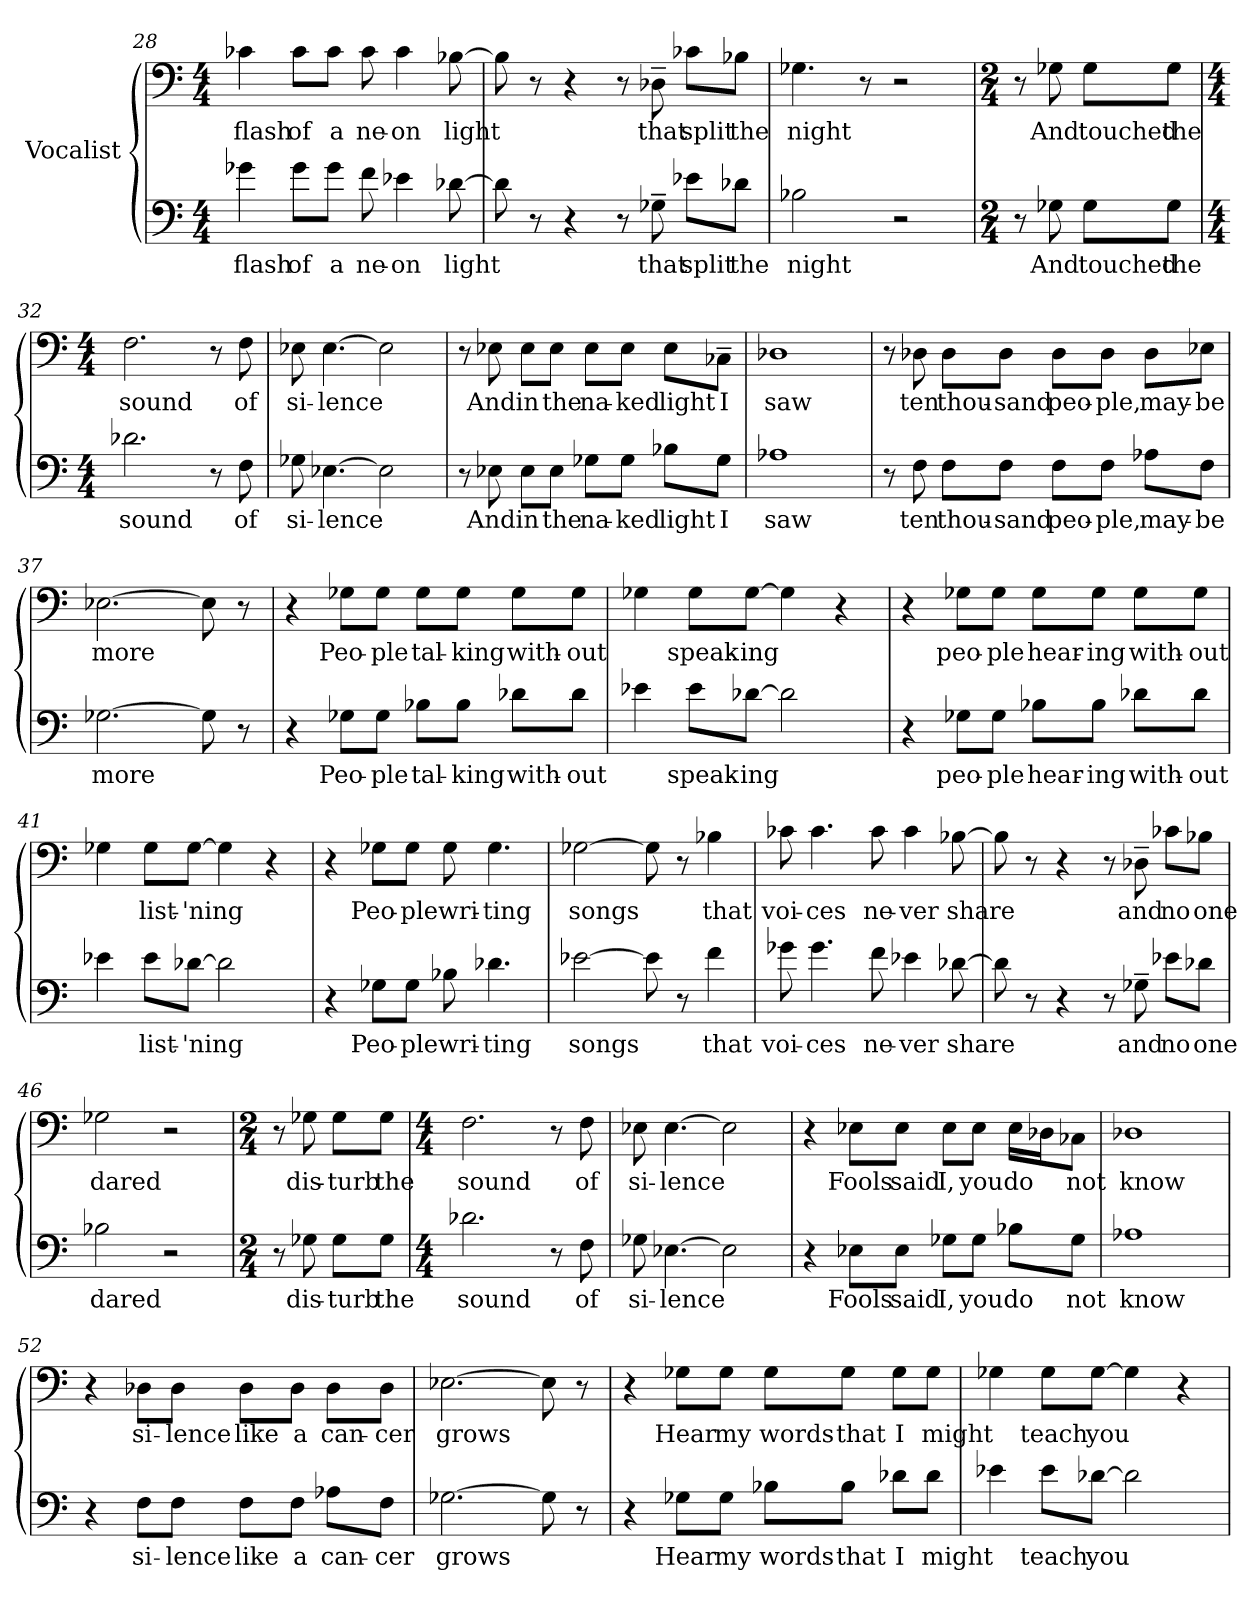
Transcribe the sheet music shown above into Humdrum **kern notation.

**kern	**text	**kern	**text
*part1	*part1	*part1	*part1
*staff2	*staff2	*staff1	*staff1
*I"Vocalist	*	*	*
*clefF4	*	*clefF4	*
*M4/4	*	*M4/4	*
=28	=28	=28	=28
4g-X	flash	4c-X	flash
8g-\L	of	8c-\L	of
8g-\J	a	8c-\J	a
8f	ne-	8c-	ne-
4e-X	-on	4c-	-on
[8d-X	light	[8B-X	light
=29	=29	=29	=29
8d-]	_	8B-]	_
8r	.	8r	.
4r	.	4r	.
8r	.	8r	.
8G-X~	that	8D-X~	that
8e-X\L	split	8c-X\L	split
8d-X\J	the	8B-X\J	the
=30	=30	=30	=30
2B-X	night	4.G-X	night
.	.	8r	.
2r	.	2r	.
=31	=31	=31	=31
*M2/4	*	*M2/4	*
8r	.	8r	.
8G-X	And	8G-X	And
8G-\L	touched	8G-\L	touched
8G-\J	the	8G-\J	the
=32	=32	=32	=32
*M4/4	*	*M4/4	*
2.d-X	sound	2.F	sound
8r	.	8r	.
8F	of	8F	of
=33	=33	=33	=33
8G-X	si-	8E-X	si-
[4.E-X	-lence	[4.E-	-lence
2E-]	_	2E-]	_
=34	=34	=34	=34
8r	.	8r	.
8E-X	And	8E-X	And
8E-\L	in	8E-\L	in
8E-\J	the	8E-\J	the
8G-X\L	na-	8E-\L	na-
8G-\J	-ked	8E-\J	-ked
8B-X\L	light	8E-\L	light
8G-\J	I	8C-X~\J	I
=35	=35	=35	=35
1A-X	saw	1D-X	saw
=36	=36	=36	=36
8r	.	8r	.
8F	ten	8D-X	ten
8F\L	thou-	8D-\L	thou-
8F\J	-sand	8D-\J	-sand
8F\L	peo-	8D-\L	peo-
8F\J	-ple,	8D-\J	-ple,
8A-X\L	may-	8D-\L	may-
8F\J	-be	8E-X\J	-be
=37	=37	=37	=37
[2.G-X	more	[2.E-X	more
8G-]	_	8E-]	_
8r	.	8r	.
=38	=38	=38	=38
4r	.	4r	.
8G-X\L	Peo-	8G-X\L	Peo-
8G-\J	-ple	8G-\J	-ple
8B-X\L	tal-	8G-\L	tal-
8B-\J	-king	8G-\J	-king
8d-X\L	with-	8G-\L	with-
8d-\J	-out	8G-\J	-out
=39	=39	=39	=39
4e-X	_	4G-X	_
8e-\L	speak-	8G-\L	speak-
[8d-X\J	-ing	[8G-\J	-ing
2d-]	_	4G-]	_
.	.	4r	.
=40	=40	=40	=40
4r	.	4r	.
8G-X\L	peo-	8G-X\L	peo-
8G-\J	-ple	8G-\J	-ple
8B-X\L	hear-	8G-\L	hear-
8B-\J	-ing	8G-\J	-ing
8d-X\L	with-	8G-\L	with-
8d-\J	-out	8G-\J	-out
=41	=41	=41	=41
4e-X	_	4G-X	_
8e-\L	list-	8G-\L	list-
[8d-X\J	-'ning	[8G-\J	-'ning
2d-]	_	4G-]	_
.	.	4r	.
=42	=42	=42	=42
4r	.	4r	.
8G-X\L	Peo-	8G-X\L	Peo-
8G-\J	-ple	8G-\J	-ple
8B-X	wri-	8G-	wri-
4.d-X	-ting	4.G-	-ting
=43	=43	=43	=43
[2e-X	songs	[2G-X	songs
8e-]	_	8G-]	_
8r	.	8r	.
4f	that	4B-X	that
=44	=44	=44	=44
8g-X	voi-	8c-X	voi-
4.g-	-ces	4.c-	-ces
8f	ne-	8c-	ne-
4e-X	-ver	4c-	-ver
[8d-X	share	[8B-X	share
=45	=45	=45	=45
8d-]	_	8B-]	_
8r	.	8r	.
4r	.	4r	.
8r	.	8r	.
8G-X~	and	8D-X~	and
8e-X\L	no	8c-X\L	no
8d-X\J	one	8B-X\J	one
=46	=46	=46	=46
2B-X	dared	2G-X	dared
2r	.	2r	.
=47	=47	=47	=47
*M2/4	*	*M2/4	*
8r	.	8r	.
8G-X	dis-	8G-X	dis-
8G-\L	-turb	8G-\L	-turb
8G-\J	the	8G-\J	the
=48	=48	=48	=48
*M4/4	*	*M4/4	*
2.d-X	sound	2.F	sound
8r	.	8r	.
8F	of	8F	of
=49	=49	=49	=49
8G-X	si-	8E-X	si-
[4.E-X	-lence	[4.E-	-lence
2E-]	_	2E-]	_
=50	=50	=50	=50
4r	.	4r	.
8E-X\L	Fools	8E-X\L	Fools
8E-\J	said	8E-\J	said
8G-X\L	I,	8E-\L	I,
8G-\J	you	8E-\J	you
8B-X\L	do	16E-\LL	do
.	.	16D-X\J	_
8G-\J	not	8C-X\J	not
=51	=51	=51	=51
1A-X	know	1D-X	know
=52	=52	=52	=52
4r	.	4r	.
8F\L	si-	8D-X\L	si-
8F\J	-lence	8D-\J	-lence
8F\L	like	8D-\L	like
8F\J	a	8D-\J	a
8A-X\L	can-	8D-\L	can-
8F\J	-cer	8D-\J	-cer
=53	=53	=53	=53
[2.G-X	grows	[2.E-X	grows
8G-]	_	8E-]	_
8r	.	8r	.
=54	=54	=54	=54
4r	.	4r	.
8G-X\L	Hear	8G-X\L	Hear
8G-\J	my	8G-\J	my
8B-X\L	words	8G-\L	words
8B-\J	that	8G-\J	that
8d-X\L	I	8G-\L	I
8d-\J	might	8G-\J	might
=55	=55	=55	=55
4e-X	_	4G-X	_
8e-\L	teach	8G-\L	teach
[8d-X\J	you	[8G-\J	you
2d-]	_	4G-]	_
.	.	4r	.
=	=	=	=
*-	*-	*-	*-
